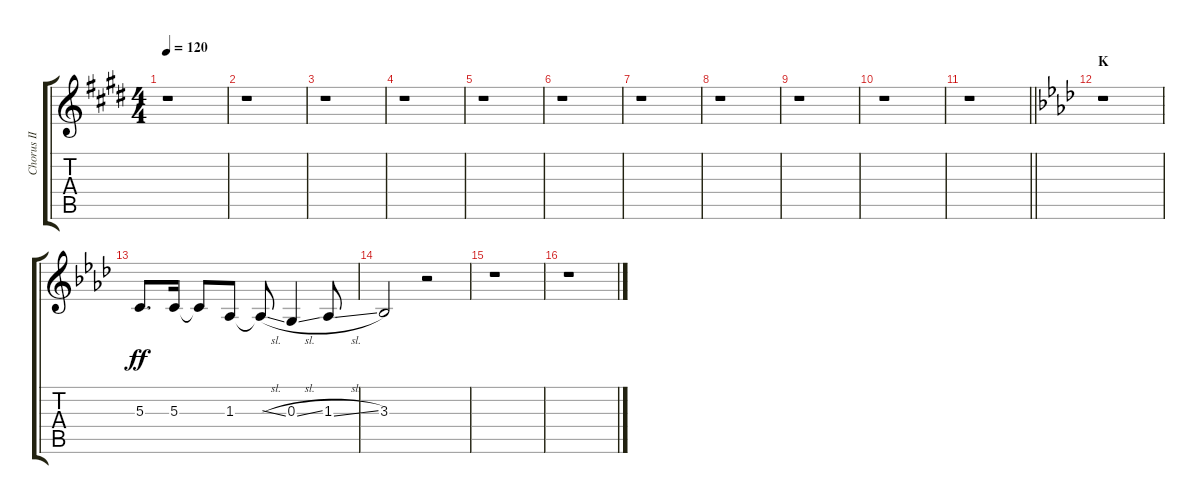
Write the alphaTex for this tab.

\track ("Chorus II" "Chorus II") {instrument voiceoohs}
\staff {score tabs}
\tuning (E4 B3 G3 D3 A2 E2) {hide}
\ts (4 4)
\tempo 120
\clef g2
\ks e
r.1{dy ff} |
r.1 |
r.1 |
r.1 |
r.1 |
r.1 |
r.1 |
r.1 |
r.1 |
r.1 |
\barLineRight lightlight
r.1 |
\section ("" "K")
\ks ab
r.1 |
5.3.8{d} 5.3.16 5.3{t}.8 1.3.8 1.3{sl t}.8 0.3{sl}.4 1.3{sl}.8 |
3.3.2 r.2 |
r.1 |
r.1
